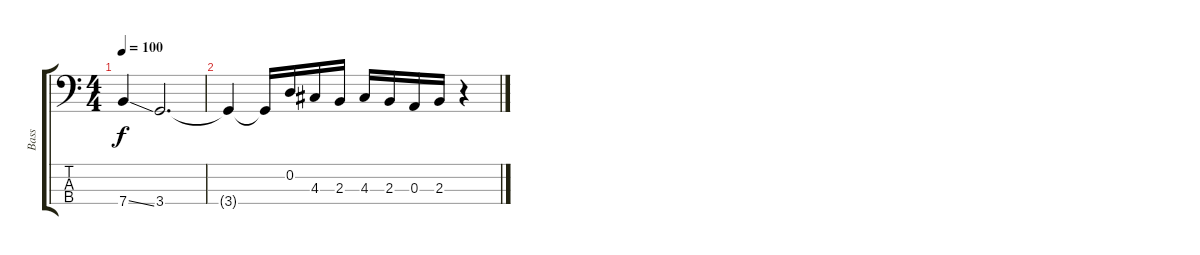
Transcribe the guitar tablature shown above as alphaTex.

\track ("Bass" "Bass") {instrument electricbassfinger}
\staff {score tabs}
\tuning (G2 D2 A1 E1) {hide}
\ts (4 4)
\tempo 100
\clef f4
\ks c
7.4{ss}.4{dy f} 3.4.2{d} |
3.4{t}.4 3.4{t}.16 0.2.16 4.3.16 2.3.16 4.3.16 2.3.16 0.3.16 2.3.16 r.4
